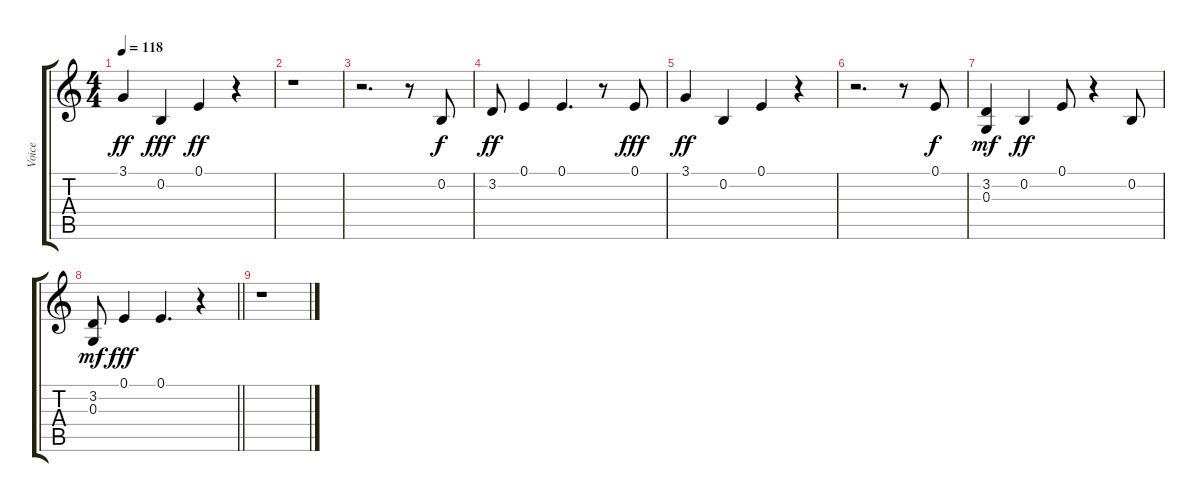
\track ("Voice" "Voice") {instrument voiceoohs}
\staff {score tabs}
\tuning (E4 B3 G3 D3 A2 E2) {hide}
\ts (4 4)
\tempo 118
\clef g2
\ks c
3.1.4{dy ff} 0.2.4{dy fff} 0.1.4{dy ff} r.4 |
r.1 |
r.2{d} r.8 0.2.8{dy f} |
3.2.8{dy ff} 0.1.4 0.1.4{d} r.8 0.1.8{dy fff} |
3.1.4{dy ff} 0.2.4 0.1.4 r.4 |
r.2{d} r.8 0.1.8{dy f} |
(3.2 0.3).4{dy mf} 0.2.4{dy ff} 0.1.8 r.4 0.2.8 |
\barLineRight lightlight
(3.2 0.3).8{dy mf} 0.1.4{dy fff} 0.1.4{d} r.4 |
r.1
